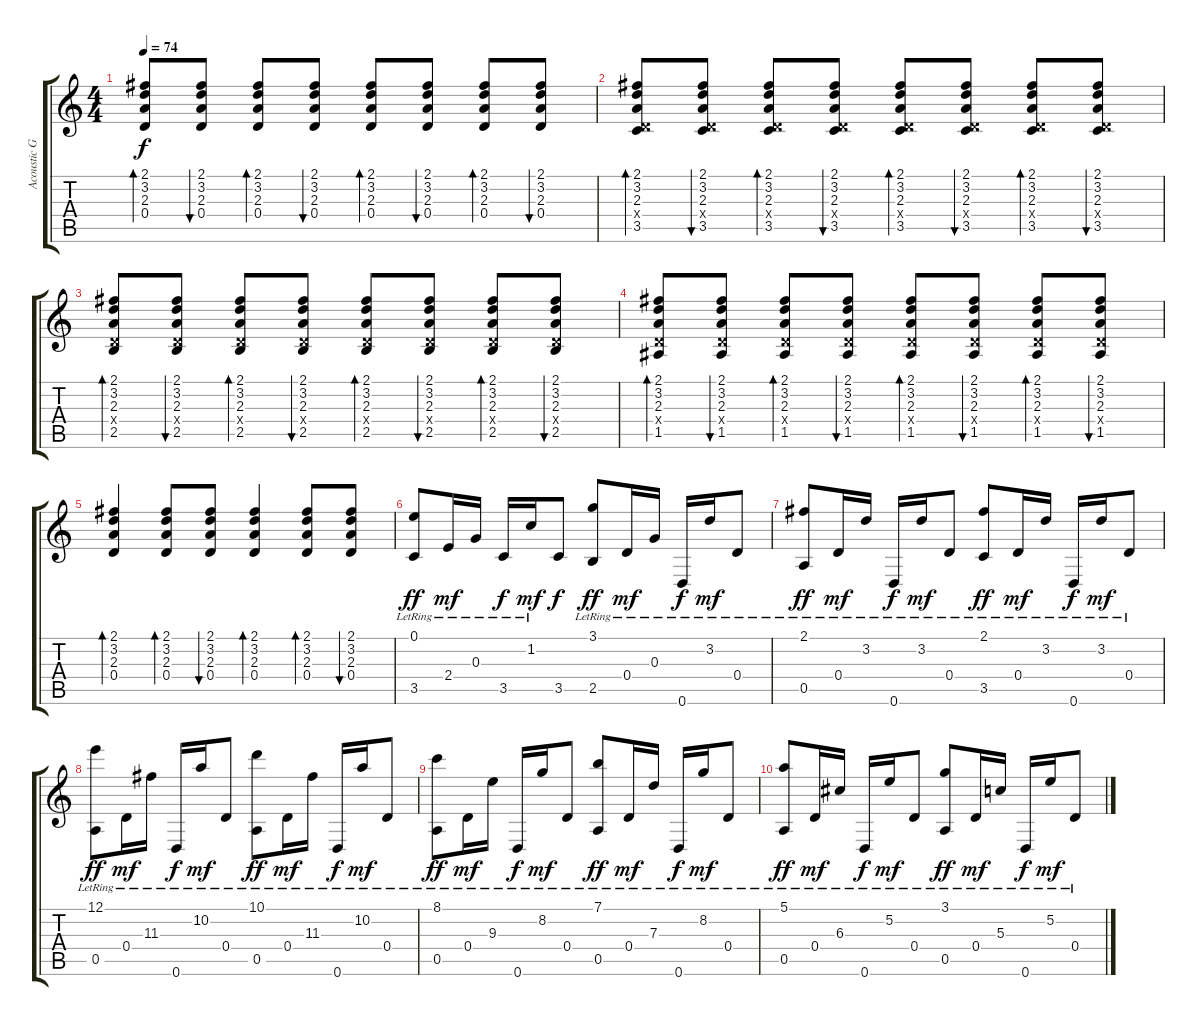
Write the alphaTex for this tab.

\track ("Acoustic Guitar" "Acoustic G") {instrument acousticguitarsteel}
\staff {score tabs}
\tuning (E4 B3 G3 D3 A2 D2) {hide}
\ts (4 4)
\tempo 74
\clef g2
\ks c
(2.1 3.2 2.3 0.4).8{bd 60 dy f} (2.1 3.2 2.3 0.4).8{bu 60} (2.1 3.2 2.3 0.4).8{bd 60} (2.1 3.2 2.3 0.4).8{bu 60} (2.1 3.2 2.3 0.4).8{bd 60} (2.1 3.2 2.3 0.4).8{bu 60} (2.1 3.2 2.3 0.4).8{bd 60} (2.1 3.2 2.3 0.4).8{bu 60} |
(2.1 3.2 2.3 0.4{x} 3.5).8{bd 60} (2.1 3.2 2.3 0.4{x} 3.5).8{bu 60} (2.1 3.2 2.3 0.4{x} 3.5).8{bd 60} (2.1 3.2 2.3 0.4{x} 3.5).8{bu 60} (2.1 3.2 2.3 0.4{x} 3.5).8{bd 60} (2.1 3.2 2.3 0.4{x} 3.5).8{bu 60} (2.1 3.2 2.3 0.4{x} 3.5).8{bd 60} (2.1 3.2 2.3 0.4{x} 3.5).8{bu 60} |
(2.1 3.2 2.3 0.4{x} 2.5).8{bd 60} (2.1 3.2 2.3 0.4{x} 2.5).8{bu 60} (2.1 3.2 2.3 0.4{x} 2.5).8{bd 60} (2.1 3.2 2.3 0.4{x} 2.5).8{bu 60} (2.1 3.2 2.3 0.4{x} 2.5).8{bd 60} (2.1 3.2 2.3 0.4{x} 2.5).8{bu 60} (2.1 3.2 2.3 0.4{x} 2.5).8{bd 60} (2.1 3.2 2.3 0.4{x} 2.5).8{bu 60} |
(2.1 3.2 2.3 0.4{x} 1.5).8{bd 60} (2.1 3.2 2.3 0.4{x} 1.5).8{bu 60} (2.1 3.2 2.3 0.4{x} 1.5).8{bd 60} (2.1 3.2 2.3 0.4{x} 1.5).8{bu 60} (2.1 3.2 2.3 0.4{x} 1.5).8{bd 60} (2.1 3.2 2.3 0.4{x} 1.5).8{bu 60} (2.1 3.2 2.3 0.4{x} 1.5).8{bd 60} (2.1 3.2 2.3 0.4{x} 1.5).8{bu 60} |
(2.1 3.2 2.3 0.4).4{bd 60} (2.1 3.2 2.3 0.4).8{bd 60} (2.1 3.2 2.3 0.4).8{bu 60} (2.1 3.2 2.3 0.4).4{bd 60} (2.1 3.2 2.3 0.4).8{bd 60} (2.1 3.2 2.3 0.4).8{bu 60} |
(0.1{lr} 3.5{lr}).8{dy ff} 2.4{lr}.16{dy mf} 0.3{lr}.16 3.5{lr}.16{dy f} 1.2{lr}.16{dy mf} 3.5.8{dy f} (3.1{lr} 2.5{lr}).8{dy ff} 0.4{lr}.16{dy mf} 0.3{lr}.16 0.6{lr}.16{dy f} 3.2{lr}.16{dy mf} 0.4{lr}.8 |
(2.1{lr} 0.5{lr}).8{dy ff} 0.4{lr}.16{dy mf} 3.2{lr}.16 0.6{lr}.16{dy f} 3.2{lr}.16{dy mf} 0.4{lr}.8 (2.1{lr} 3.5{lr}).8{dy ff} 0.4{lr}.16{dy mf} 3.2{lr}.16 0.6{lr}.16{dy f} 3.2{lr}.16{dy mf} 0.4{lr}.8 |
(12.1{lr} 0.5{lr}).8{dy ff volume 0} 0.4{lr}.16{dy mf} 11.3{lr}.16 0.6{lr}.16{dy f} 10.2{lr}.16{dy mf} 0.4{lr}.8 (10.1{lr} 0.5{lr}).8{dy ff} 0.4{lr}.16{dy mf} 11.3{lr}.16 0.6{lr}.16{dy f} 10.2{lr}.16{dy mf} 0.4{lr}.8 |
(8.1{lr} 0.5{lr}).8{dy ff} 0.4{lr}.16{dy mf} 9.3{lr}.16 0.6{lr}.16{dy f} 8.2{lr}.16{dy mf} 0.4{lr}.8 (7.1{lr} 0.5{lr}).8{dy ff} 0.4{lr}.16{dy mf} 7.3{lr}.16 0.6{lr}.16{dy f} 8.2{lr}.16{dy mf} 0.4{lr}.8 |
(5.1{lr} 0.5{lr}).8{dy ff} 0.4{lr}.16{dy mf} 6.3{lr}.16 0.6{lr}.16{dy f} 5.2{lr}.16{dy mf} 0.4{lr}.8 (3.1{lr} 0.5{lr}).8{dy ff} 0.4{lr}.16{dy mf} 5.3{lr}.16 0.6{lr}.16{dy f} 5.2{lr}.16{dy mf} 0.4{lr}.8
